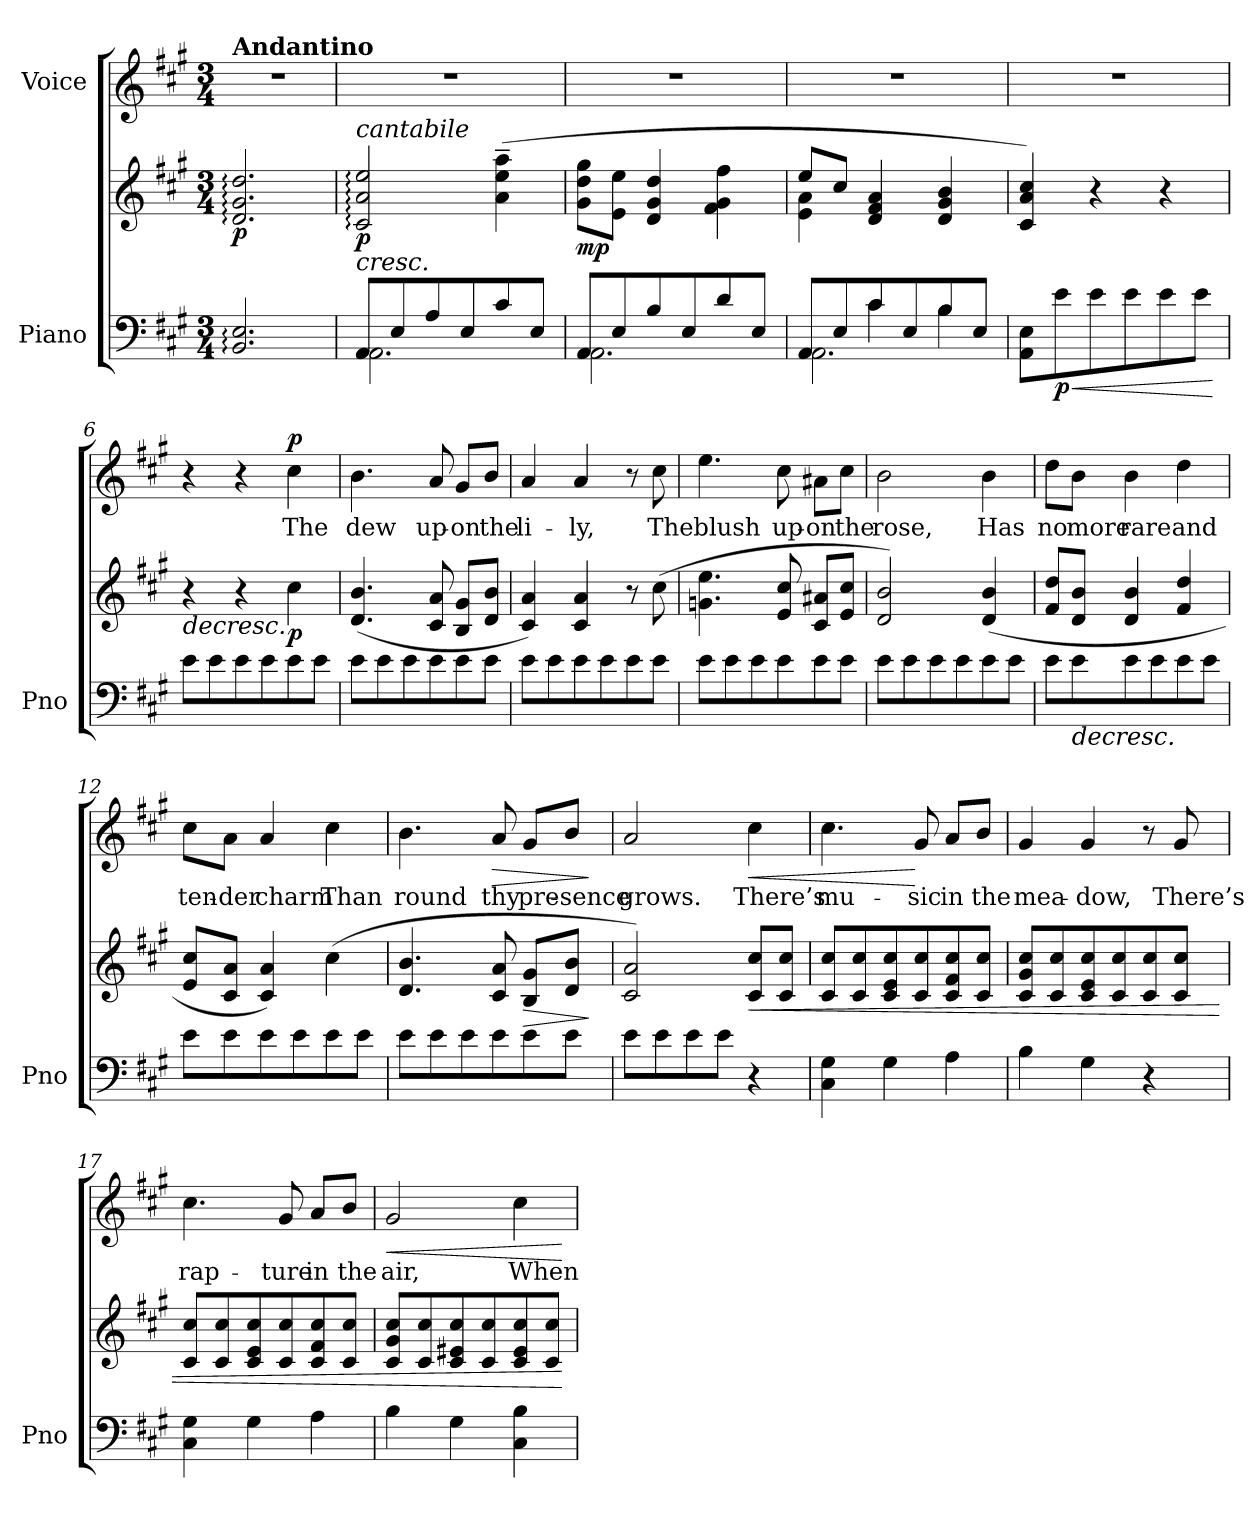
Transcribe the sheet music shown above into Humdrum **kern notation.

**kern	**kern	**dynam	**kern	**text	**dynam
*part2	*part2	*part2	*part1	*part1	*part1
*staff3	*staff2	*staff2/3	*staff1	*staff1	*staff1
*I"Piano	*	*	*I"Voice	*	*
*I'Pno	*	*	*	*	*
*clefF4	*clefG2	*	*clefG2	*	*
*k[f#c#g#]	*k[f#c#g#]	*	*k[f#c#g#]	*	*
*M3/4	*M3/4	*	*M3/4	*	*
*MM92	*MM92	*	*MM92	*	*
=1	=1	=1	=1	=1	=1
!	!	!	!LO:TX:a:B:t=Andantino	!	!
!	!	!LO:DY:b	!	!	!
2.BB/: 2.E/:	2.d/: 2.g#/: 2.dd/:	p	2.r	.	.
=2	=2	=2	=2	=2	=2
*^	*	*	*	*	*
!	!	!LO:TX:a:i:t=cantabile	!	!	!	!
!	!	!	!LO:HP:b	!	!	!
!	!	!	!LO:DY:n=1:b	!	!	!
8AA/L	2.AA\	2c#/: 2a/: 2ee/:	< p	2.r	.	.
8E/	.	.	.	.	.	.
8A/	.	.	.	.	.	.
8E/	.	.	.	.	.	.
8c#/	.	(>4a\~ 4ee\~ 4aa\~	.	.	.	.
8E/J	.	.	.	.	.	.
=3	=3	=3	=3	=3	=3	=3
!	!	!	!LO:DY:b	!	!	!
8AA/L	2.AA\	8g#\ 8dd\ 8gg#\L	mp	2.r	.	.
8E/	.	8e\ 8ee\J	.	.	.	.
8B/	.	4d/ 4g#/ 4dd/	.	.	.	.
8E/	.	.	.	.	.	.
8d/	.	4f#\ 4g#\ 4ff#\	.	.	.	.
8E/J	.	.	.	.	.	.
!!LO:LB:g=z
=4	=4	=4	=4	=4	=4	=4
*	*^	*^	*	*	*	*
8AA/L	2.AA\	4ryy	8ee/L	4e\ 4a\	.	2.r	.	.
8E/	.	.	8cc#/J	.	.	.	.	.
8c#/	.	4c#\	4d/ 4f#/ 4a/	2ryy	.	.	.	.
8E/	.	.	.	.	.	.	.	.
8B/	.	4B\	4d/ 4g#/ 4b/	.	.	.	.	.
8E/J	.	.	.	.	.	.	.	.
*v	*v	*v	*	*	*	*	*	*
*	*v	*v	*	*	*	*
=5	=5	=5	=5	=5	=5
8AA\ 8E\L	4c#/ 4a/ 4cc#/)	.	2.r	.	.
!	!	!LO:HP:b=2	!	!	!
!	!	!LO:DY:n=1:b=2	!	!	!
8e\	.	< p	.	.	.
8e\	4r	.	.	.	.
8e\	.	.	.	.	.
8e\	4r	.	.	.	.
8e\J	.	.	.	.	.
.	.	[	.	.	.
=6	=6	=6	=6	=6	=6
!	!	!LO:HP:b	!	!	!
8e\L	4r	>	4r	.	.
8e\	.	.	.	.	.
8e\	4r	.	4r	.	.
8e\	.	.	.	.	.
!	!	!LO:DY:n=1:b	!	!LO:LY:b	!LO:DY:a
8e\	4cc#\	[ p	4cc#\	The	p
8e\J	.	.	.	.	.
!!LO:LB:g=z
=7	=7	=7	=7	=7	=7
!	!	!	!	!LO:LY:b	!
8e\L	(>4.d/ 4.b/	.	4.b\	dew	.
8e\	.	.	.	.	.
8e\	.	.	.	.	.
!	!	!	!	!LO:LY:b	!
8e\	8c#/ 8a/	.	8a/	up-	.
!	!	!	!	!LO:LY:b	!
8e\	8B/ 8g#/L	.	8g#/L	-on	.
!	!	!	!	!LO:LY:b	!
8e\J	8d/ 8b/J	.	8b/J	the	.
=8	=8	=8	=8	=8	=8
!	!	!	!	!LO:LY:b	!
8e\L	4c#/ 4a/)	.	4a/	li-	.
8e\	.	.	.	.	.
!	!	!	!	!LO:LY:b	!
8e\	4c#/ 4a/	.	4a/	-ly,	.
8e\	.	.	.	.	.
8e\	8r	.	8r	.	.
!	!	!	!	!LO:LY:b	!
8e\J	(>8cc#\	.	8cc#\	The	.
!!LO:PB:g=z
=9	=9	=9	=9	=9	=9
!	!	!	!	!LO:LY:b	!
8e\L	4.gn\ 4.ee\	.	4.ee\	blush	.
8e\	.	.	.	.	.
8e\	.	.	.	.	.
!	!	!	!	!LO:LY:b	!
8e\	8e/ 8cc#/	.	8cc#\	up-	.
!	!	!	!	!LO:LY:b	!
8e\	8c#/ 8a#X/L	.	8a#X\L	-on	.
!	!	!	!	!LO:LY:b	!
8e\J	8e/ 8cc#/J	.	8cc#\J	the	.
=10	=10	=10	=10	=10	=10
!	!	!	!	!LO:LY:b	!
8e\L	2d/ 2b/)	.	2b\	rose,	.
8e\	.	.	.	.	.
8e\	.	.	.	.	.
8e\	.	.	.	.	.
!	!	!	!	!LO:LY:b	!
8e\	(>4d/ 4b/	.	4b\	Has	.
8e\J	.	.	.	.	.
.	.	]	.	.	.
!!LO:LB:g=z
=11	=11	=11	=11	=11	=11
!	!	!	!	!LO:LY:b	!
8e\L	8f#/ 8dd/L	.	8dd\L	no	.
!	!	!LO:HP:b=2	!	!LO:LY:b	!
8e\	8d/ 8b/J	>	8b\J	more	.
!	!	!	!	!LO:LY:b	!
8e\	4d/ 4b/	.	4b\	rare	.
8e\	.	.	.	.	.
!	!	!	!	!LO:LY:b	!
8e\	4f#/ 4dd/	.	4dd\	and	.
8e\J	.	.	.	.	.
=12	=12	=12	=12	=12	=12
!	!	!	!	!LO:LY:b	!
8e\L	8e/ 8cc#/L	.	8cc#\L	ten-	.
!	!	!	!	!LO:LY:b	!
8e\	8c#/ 8a/J	.	8a\J	-der	.
!	!	!	!	!LO:LY:b	!
8e\	4c#/ 4a/)	.	4a/	charm	.
8e\	.	.	.	.	.
!	!	!	!	!LO:LY:b	!
8e\	(>4cc#\	.	4cc#\	Than	.
8e\J	.	.	.	.	.
=13	=13	=13	=13	=13	=13
!	!	!	!	!LO:LY:b	!
8e\L	4.d/ 4.b/	.	4.b\	round	.
8e\	.	.	.	.	.
8e\	.	.	.	.	.
!	!	!	!	!LO:LY:b	!LO:HP:b
8e\	8c#/ 8a/	.	8a/	thy	>
!	!	!LO:HP:b	!	!LO:LY:b	!
8e\	8B/ 8g#/L	>	8g#/L	pre-	.
!	!	!	!	!LO:LY:b	!
8e\J	8d/ 8b/J	.	8b/J	-sence	.
.	.	]	.	.	]
!!LO:LB:g=z
=14	=14	=14	=14	=14	=14
!	!	!	!	!LO:LY:b	!
8e\L	2c#/ 2a/)	.	2a/	grows.	.
8e\	.	.	.	.	.
8e\	.	.	.	.	.
8e\J	.	.	.	.	.
!	!	!LO:HP:b	!	!LO:LY:b	!LO:HP:b
4r	8c#/ 8cc#/L	<	4cc#\	There’s	<
.	8c#/ 8cc#/J	.	.	.	.
.	.	]	.	.	.
=15	=15	=15	=15	=15	=15
!	!	!	!	!LO:LY:b	!
4C#\ 4G#\	8c#/ 8cc#/L	.	4.cc#\	mu-	.
.	8c#/ 8cc#/	.	.	.	.
4G#\	8c#/ 8e/ 8cc#/	.	.	.	.
!	!	!	!	!LO:LY:b	!
.	8c#/ 8cc#/	.	8g#/	-sic	[
!	!	!	!	!LO:LY:b	!
4A\	8c#/ 8f#/ 8cc#/	.	8a/L	in	.
!	!	!	!	!LO:LY:b	!
.	8c#/ 8cc#/J	.	8b/J	the	.
=16	=16	=16	=16	=16	=16
!	!	!	!	!LO:LY:b	!
4B\	8c#/ 8g#/ 8cc#/L	.	4g#/	mea-	.
.	8c#/ 8cc#/	.	.	.	.
!	!	!	!	!LO:LY:b	!
4G#\	8c#/ 8e/ 8cc#/	.	4g#/	-dow,	.
.	8c#/ 8cc#/	.	.	.	.
4r	8c#/ 8cc#/	.	8r	.	.
!	!	!	!	!LO:LY:b	!
.	8c#/ 8cc#/J	.	8g#/	There’s	.
!!LO:LB:g=z
=17	=17	=17	=17	=17	=17
!	!	!	!	!LO:LY:b	!
4C#\ 4G#\	8c#/ 8cc#/L	.	4.cc#\	rap-	.
.	8c#/ 8cc#/	.	.	.	.
4G#\	8c#/ 8e/ 8cc#/	.	.	.	.
!	!	!	!	!LO:LY:b	!
.	8c#/ 8cc#/	.	8g#/	-ture	.
!	!	!	!	!LO:LY:b	!
4A\	8c#/ 8f#/ 8cc#/	.	8a/L	in	.
!	!	!	!	!LO:LY:b	!
.	8c#/ 8cc#/J	.	8b/J	the	.
=18	=18	=18	=18	=18	=18
!	!	!	!	!LO:LY:b	!LO:HP:b
4B\	8c#/ 8g#/ 8cc#/L	.	2g#/	air,	<
.	8c#/ 8cc#/	.	.	.	.
4G#\	8c#/ 8e#X/ 8cc#/	.	.	.	.
.	8c#/ 8cc#/	.	.	.	.
!	!	!	!	!LO:LY:b	!
4C#\ 4B\	8c#/ 8e#/ 8cc#/	.	4cc#\	When	.
.	8c#/ 8cc#/J	.	.	.	.
.	.	[	.	.	[
=	=	=	=	=	=
*-	*-	*-	*-	*-	*-
